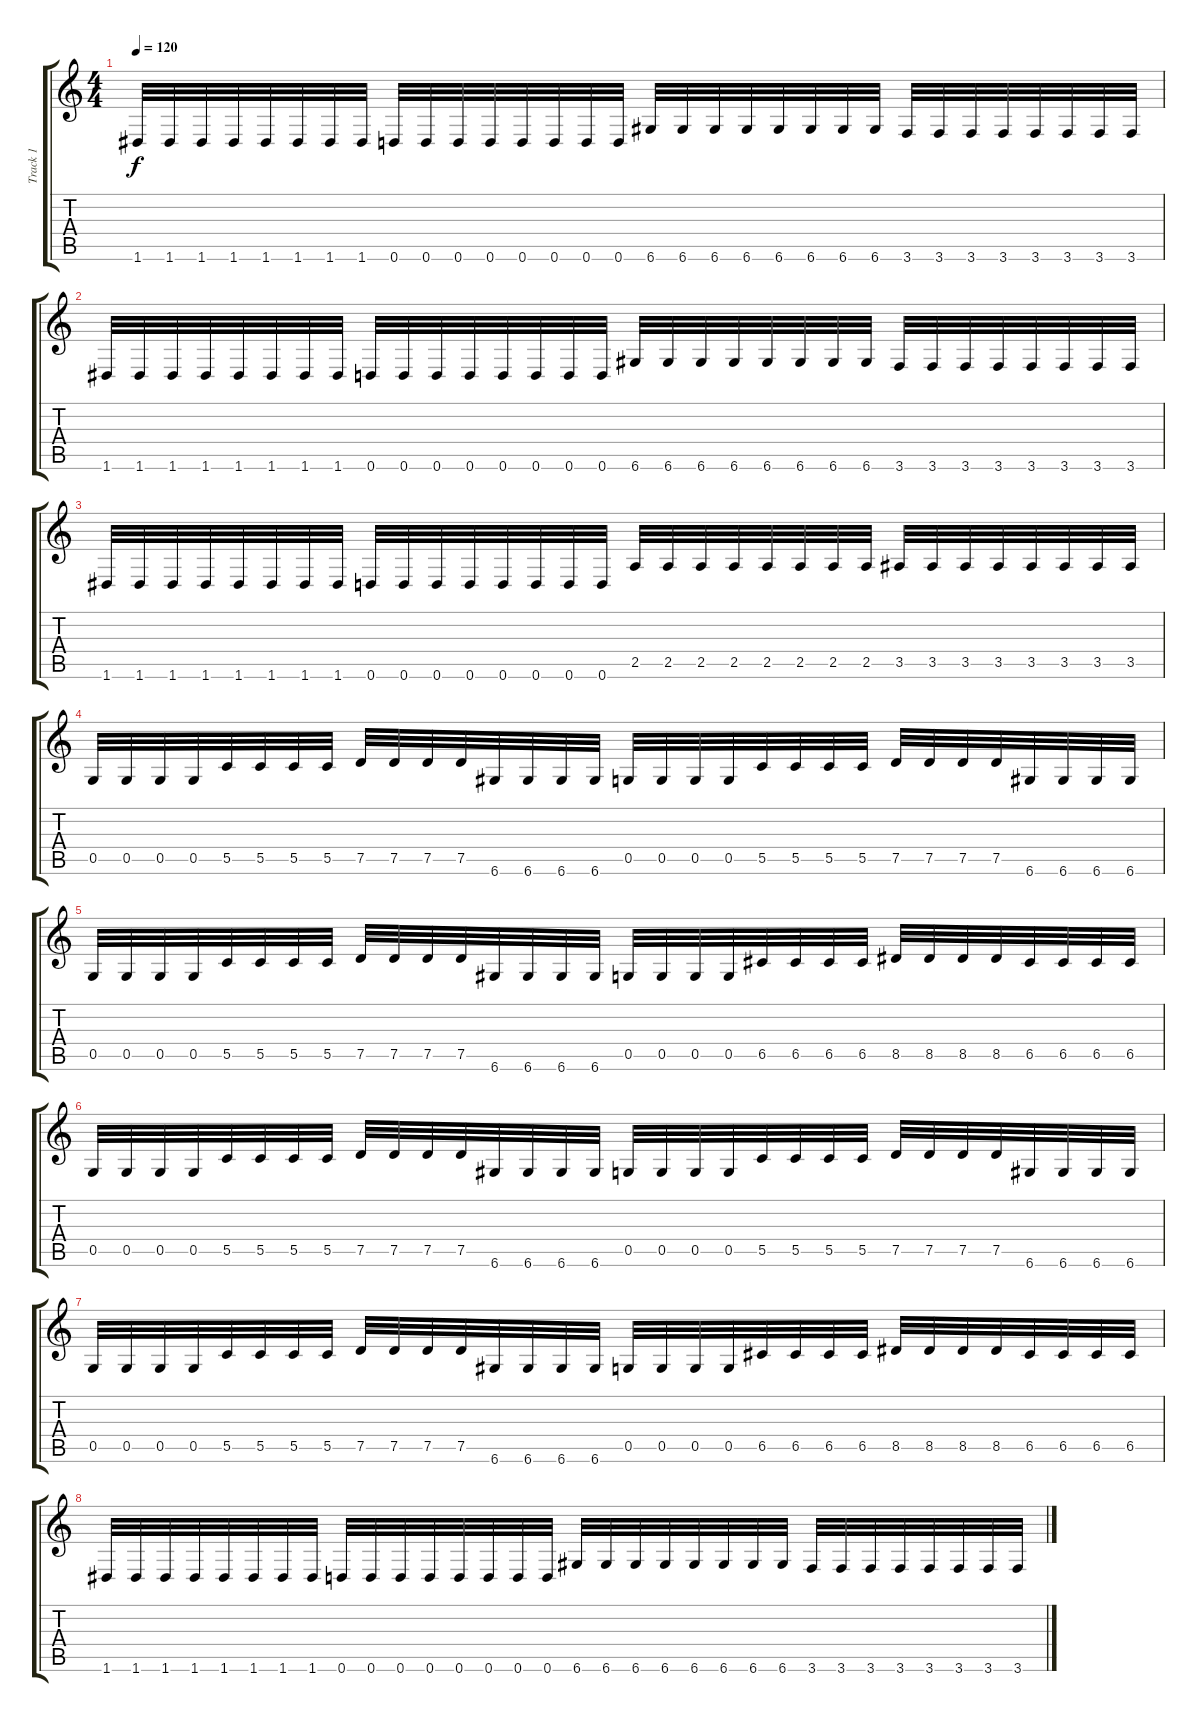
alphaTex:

\track ("Track 1" "Track 1") {instrument distortionguitar}
\staff {score tabs}
\tuning (D4 A3 F3 C3 G2 D2) {hide}
\ts (4 4)
\tempo 120
\clef g2
\ks c
1.6.32{dy f} 1.6.32 1.6.32 1.6.32 1.6.32 1.6.32 1.6.32 1.6.32 0.6.32 0.6.32 0.6.32 0.6.32 0.6.32 0.6.32 0.6.32 0.6.32 6.6.32 6.6.32 6.6.32 6.6.32 6.6.32 6.6.32 6.6.32 6.6.32 3.6.32 3.6.32 3.6.32 3.6.32 3.6.32 3.6.32 3.6.32 3.6.32 |
1.6.32 1.6.32 1.6.32 1.6.32 1.6.32 1.6.32 1.6.32 1.6.32 0.6.32 0.6.32 0.6.32 0.6.32 0.6.32 0.6.32 0.6.32 0.6.32 6.6.32 6.6.32 6.6.32 6.6.32 6.6.32 6.6.32 6.6.32 6.6.32 3.6.32 3.6.32 3.6.32 3.6.32 3.6.32 3.6.32 3.6.32 3.6.32 |
1.6.32 1.6.32 1.6.32 1.6.32 1.6.32 1.6.32 1.6.32 1.6.32 0.6.32 0.6.32 0.6.32 0.6.32 0.6.32 0.6.32 0.6.32 0.6.32 2.5.32 2.5.32 2.5.32 2.5.32 2.5.32 2.5.32 2.5.32 2.5.32 3.5.32 3.5.32 3.5.32 3.5.32 3.5.32 3.5.32 3.5.32 3.5.32 |
0.5.32 0.5.32 0.5.32 0.5.32 5.5.32 5.5.32 5.5.32 5.5.32 7.5.32 7.5.32 7.5.32 7.5.32 6.6.32 6.6.32 6.6.32 6.6.32 0.5.32 0.5.32 0.5.32 0.5.32 5.5.32 5.5.32 5.5.32 5.5.32 7.5.32 7.5.32 7.5.32 7.5.32 6.6.32 6.6.32 6.6.32 6.6.32 |
0.5.32 0.5.32 0.5.32 0.5.32 5.5.32 5.5.32 5.5.32 5.5.32 7.5.32 7.5.32 7.5.32 7.5.32 6.6.32 6.6.32 6.6.32 6.6.32 0.5.32 0.5.32 0.5.32 0.5.32 6.5.32 6.5.32 6.5.32 6.5.32 8.5.32 8.5.32 8.5.32 8.5.32 6.5.32 6.5.32 6.5.32 6.5.32 |
0.5.32 0.5.32 0.5.32 0.5.32 5.5.32 5.5.32 5.5.32 5.5.32 7.5.32 7.5.32 7.5.32 7.5.32 6.6.32 6.6.32 6.6.32 6.6.32 0.5.32 0.5.32 0.5.32 0.5.32 5.5.32 5.5.32 5.5.32 5.5.32 7.5.32 7.5.32 7.5.32 7.5.32 6.6.32 6.6.32 6.6.32 6.6.32 |
0.5.32 0.5.32 0.5.32 0.5.32 5.5.32 5.5.32 5.5.32 5.5.32 7.5.32 7.5.32 7.5.32 7.5.32 6.6.32 6.6.32 6.6.32 6.6.32 0.5.32 0.5.32 0.5.32 0.5.32 6.5.32 6.5.32 6.5.32 6.5.32 8.5.32 8.5.32 8.5.32 8.5.32 6.5.32 6.5.32 6.5.32 6.5.32 |
1.6.32 1.6.32 1.6.32 1.6.32 1.6.32 1.6.32 1.6.32 1.6.32 0.6.32 0.6.32 0.6.32 0.6.32 0.6.32 0.6.32 0.6.32 0.6.32 6.6.32 6.6.32 6.6.32 6.6.32 6.6.32 6.6.32 6.6.32 6.6.32 3.6.32 3.6.32 3.6.32 3.6.32 3.6.32 3.6.32 3.6.32 3.6.32
